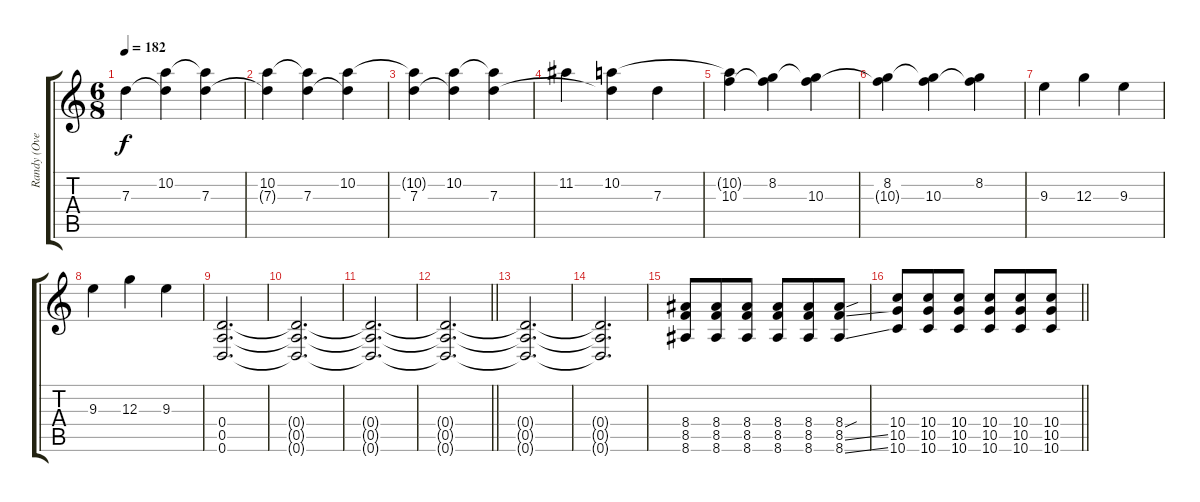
\track ("Randy (Overdriven Guitar)" "Randy (Ove") {instrument overdrivenguitar}
\staff {score tabs}
\tuning (E4 B3 G3 D3 A2 D2) {hide}
\ts (6 8)
\tempo 182
\clef g2
\ks c
7.3.4{dy f} (10.2 7.3{t}).4 (10.2{t} 7.3).4 |
(10.2 7.3{t}).4 (10.2{t} 7.3).4 (10.2 7.3{t}).4 |
(10.2{t} 7.3).4 (10.2 7.3{t}).4 (10.2{t} 7.3).4 |
11.2.4 (10.2 7.3{t}).4 7.3.4 |
(10.2{t} 10.3).4 (8.2 10.3{t}).4 (8.2{t} 10.3).4 |
(8.2 10.3{t}).4 (8.2{t} 10.3).4 (8.2 10.3{t}).4 |
9.3.4 12.3.4 9.3.4 |
9.3.4 12.3.4 9.3.4 |
(0.4 0.5 0.6).2{d} |
(0.4{t} 0.5{t} 0.6{t}).2{d} |
(0.4{t} 0.5{t} 0.6{t}).2{d} |
\barLineRight lightlight
(0.4{t} 0.5{t} 0.6{t}).2{d} |
(0.4{t} 0.5{t} 0.6{t}).2{d} |
(0.4{t} 0.5{t} 0.6{t}).2{d} |
(8.4 8.5 8.6).8 (8.4 8.5 8.6).8 (8.4 8.5 8.6).8 (8.4 8.5 8.6).8 (8.4 8.5 8.6).8 (8.4{sou} 8.5{ss} 8.6{ss}).8 |
\barLineRight lightlight
(10.4 10.5 10.6).8 (10.4 10.5 10.6).8 (10.4 10.5 10.6).8 (10.4 10.5 10.6).8 (10.4 10.5 10.6).8 (10.4 10.5 10.6).8
